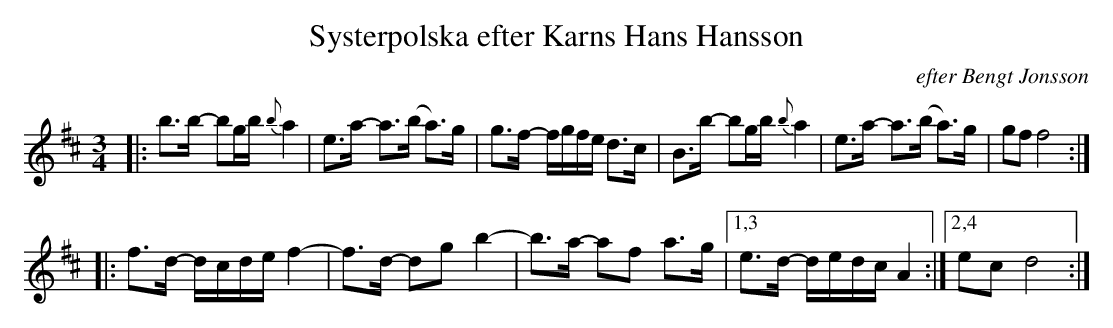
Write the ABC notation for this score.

X:1
T: Systerpolska efter Karns Hans Hansson
O: efter Bengt Jonsson
M: 3/4
L: 1/8
K: D
|: b>b- bg/b/ {b}a2 | e>a- a(>b a)>g | g>f- f/g/f/e/ d>c | B>b- bg/b/ {b}a2 | e>a- a(>b a)>g | gf f4 :|
|: f>d- d/c/d/e/ f2- | f>d- dg b2- | b>a- af a>g |1,3 e>d- d/e/d/c/A2 :|2,4 ec d4 :|
